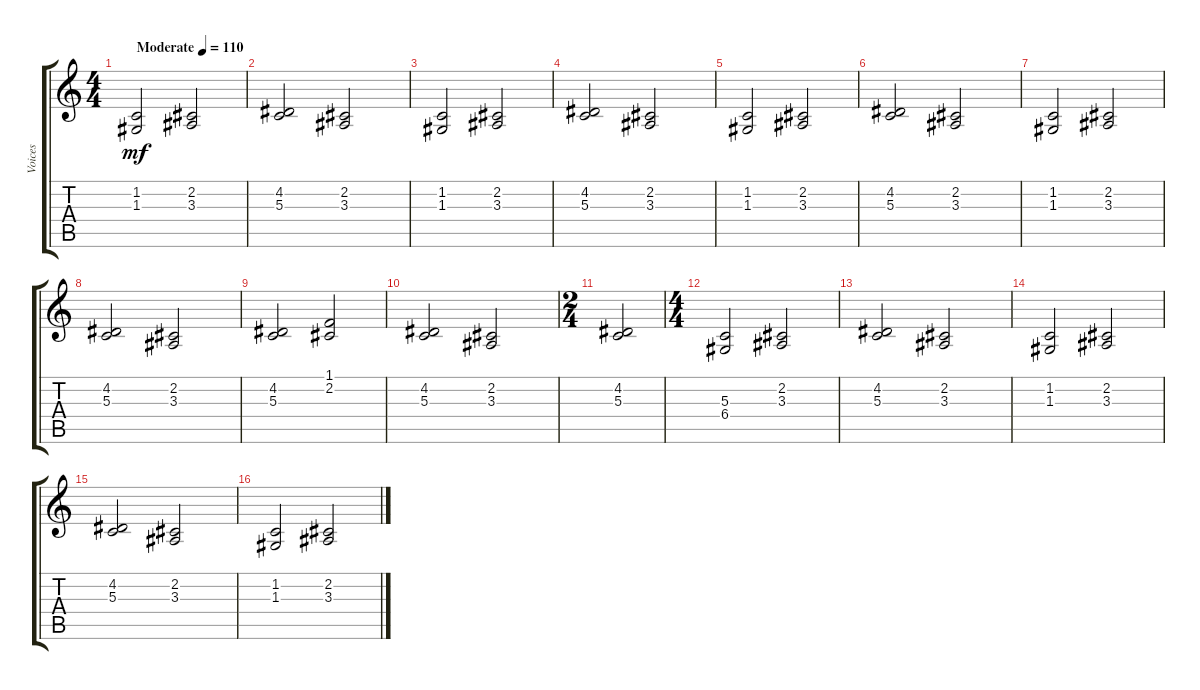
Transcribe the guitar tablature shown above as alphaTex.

\track ("Voices              " "Voices    ") {instrument choiraahs}
\staff {score tabs}
\tuning (E4 B3 G3 D3 A2 E2) {hide}
\ts (4 4)
\tempo (110 "Moderate")
\clef g2
\ks c
(1.2 1.3).2{dy mf instrument choiraahs} (2.2 3.3).2 |
(4.2 5.3).2 (2.2 3.3).2 |
(1.2 1.3).2 (2.2 3.3).2 |
(4.2 5.3).2 (2.2 3.3).2 |
(1.2 1.3).2 (2.2 3.3).2 |
(4.2 5.3).2 (2.2 3.3).2 |
(1.2 1.3).2 (2.2 3.3).2 |
(4.2 5.3).2 (2.2 3.3).2 |
(4.2 5.3).2 (1.1 2.2).2 |
(4.2 5.3).2 (2.2 3.3).2 |
\ts (2 4)
(4.2 5.3).2 |
\ts (4 4)
(5.3 6.4).2 (2.2 3.3).2 |
(4.2 5.3).2 (2.2 3.3).2 |
(1.2 1.3).2 (2.2 3.3).2 |
(4.2 5.3).2 (2.2 3.3).2 |
(1.2 1.3).2 (2.2 3.3).2
